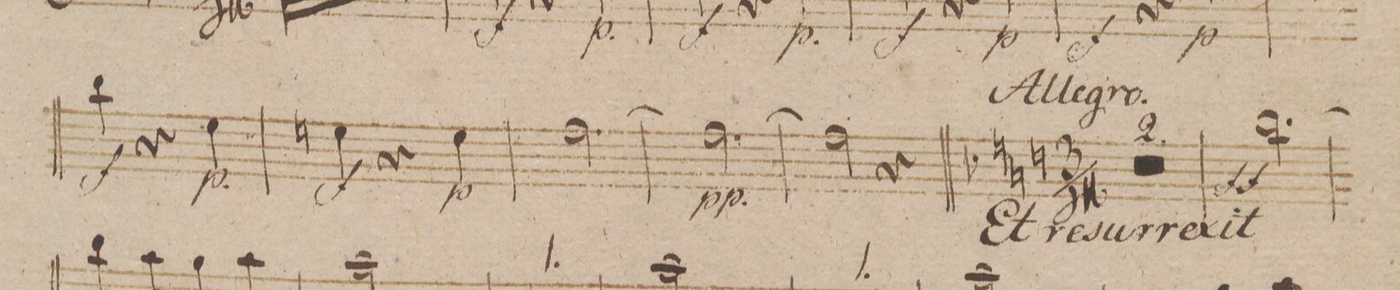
**kern	**dynam
*I"Flauto 2do	*
*clefG2	*
*k[b-e-a-d-]	*
*met(c|)	*
*M3/4	*
4bb-\	f
4r	.
4ee-\	p
=121	=121
4een\	f
4r	.
4ee\	p
=122	=122
[2.ff\	.
=123	=123
2.ff\_	pp
=124	=124
2ff\]	.
*kcancel	*
4r	.
=125||	=125||
*null	*
*k[b-]	*
2.r	.
=126	=126
2.r	.
=127	=127
[2.bb-\	ff
=128	=128
*-	*-
